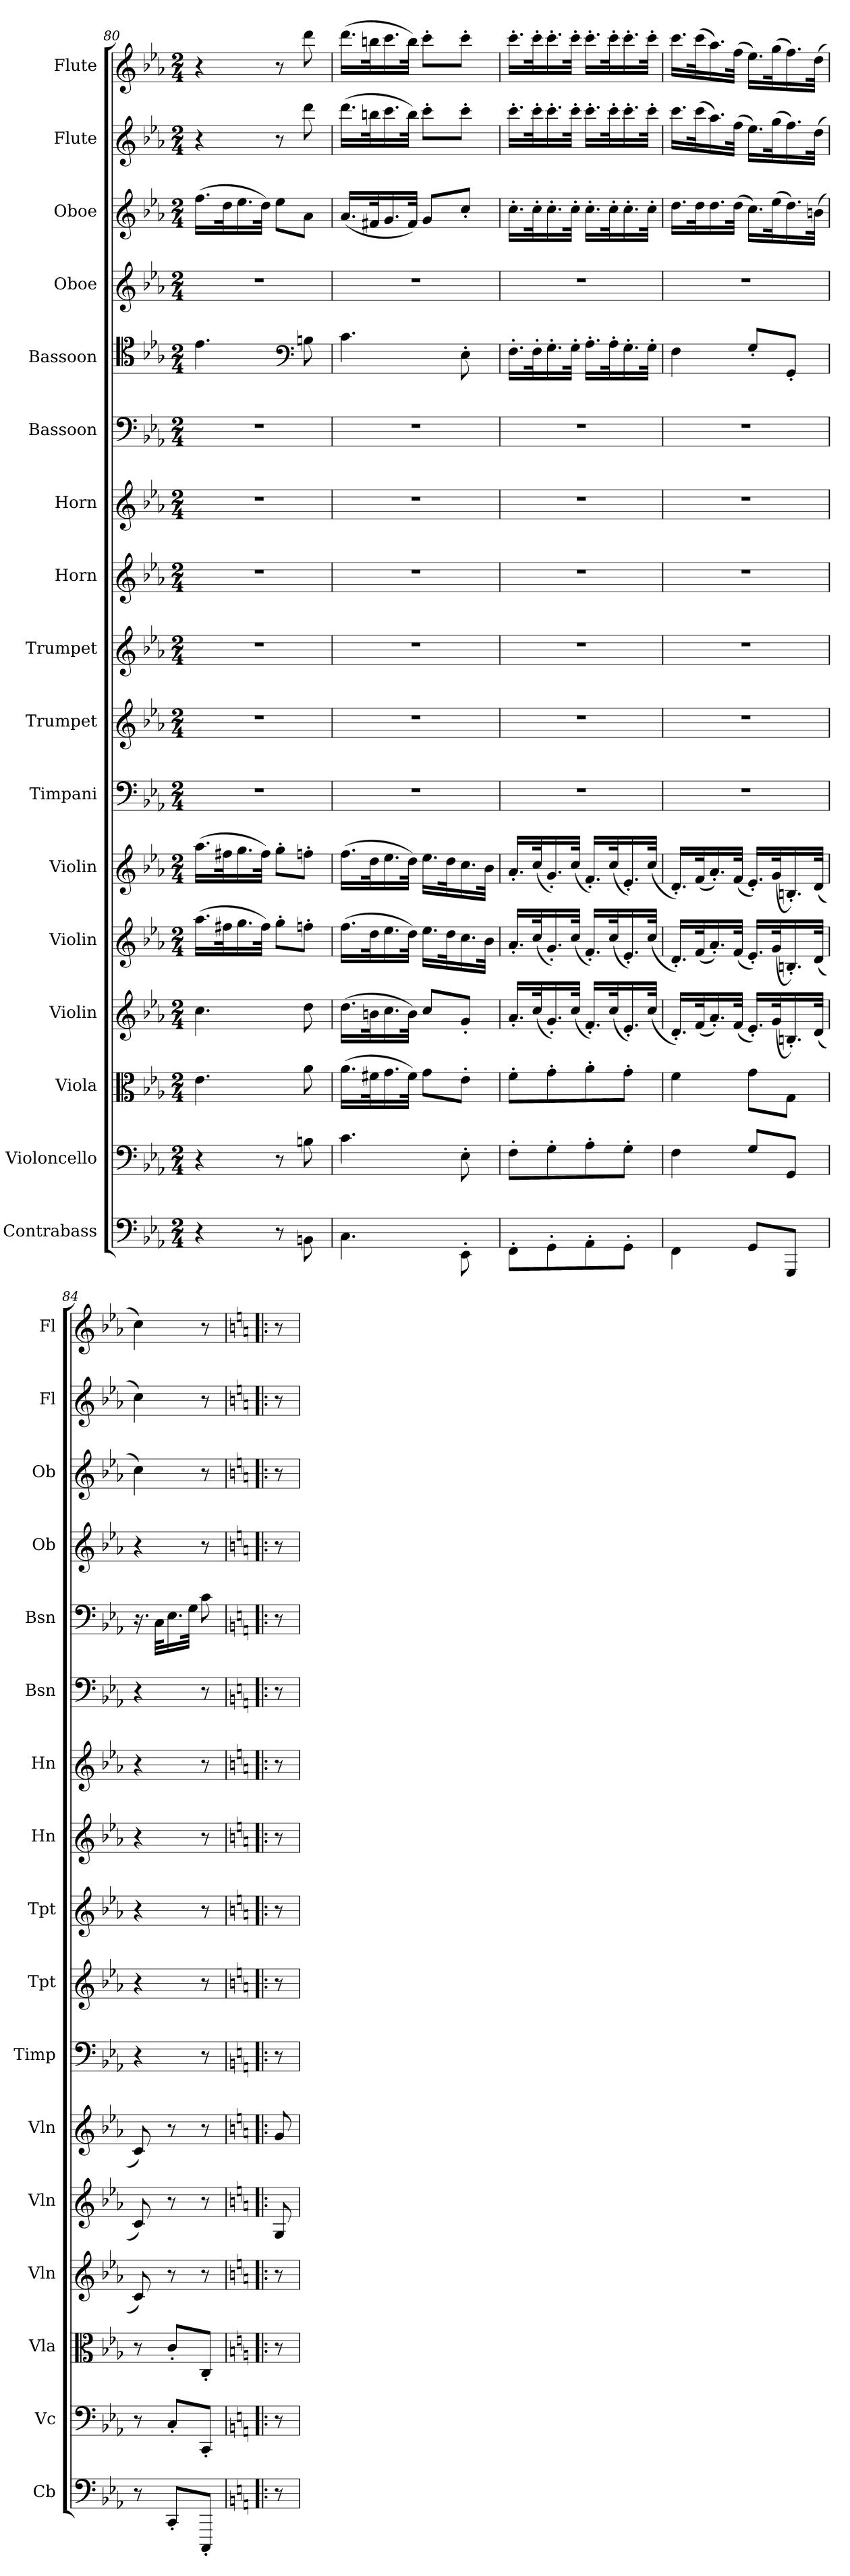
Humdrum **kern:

**kern	**kern	**kern	**kern	**kern	**kern	**kern	**kern	**kern	**kern	**kern	**kern	**kern	**kern	**kern	**kern	**kern
*part17	*part16	*part15	*part14	*part13	*part12	*part11	*part10	*part9	*part8	*part7	*part6	*part5	*part4	*part3	*part2	*part1
*staff17	*staff16	*staff15	*staff14	*staff13	*staff12	*staff11	*staff10	*staff9	*staff8	*staff7	*staff6	*staff5	*staff4	*staff3	*staff2	*staff1
*I"Contrabass	*I"Violoncello	*I"Viola	*I"Violin	*I"Violin	*I"Violin	*I"Timpani	*I"Trumpet	*I"Trumpet	*I"Horn	*I"Horn	*I"Bassoon	*I"Bassoon	*I"Oboe	*I"Oboe	*I"Flute	*I"Flute
*I'Cb	*I'Vc	*I'Vla	*I'Vln	*I'Vln	*I'Vln	*I'Timp	*I'Tpt	*I'Tpt	*I'Hn	*I'Hn	*I'Bsn	*I'Bsn	*I'Ob	*I'Ob	*I'Fl	*I'Fl
*clefF4	*clefF4	*clefC3	*clefG2	*clefG2	*clefG2	*clefF4	*clefG2	*clefG2	*clefG2	*clefG2	*clefF4	*clefC4	*clefG2	*clefG2	*clefG2	*clefG2
*k[b-e-a-]	*k[b-e-a-]	*k[b-e-a-]	*k[b-e-a-]	*k[b-e-a-]	*k[b-e-a-]	*k[b-e-a-]	*k[b-e-a-]	*k[b-e-a-]	*k[b-e-a-]	*k[b-e-a-]	*k[b-e-a-]	*k[b-e-a-]	*k[b-e-a-]	*k[b-e-a-]	*k[b-e-a-]	*k[b-e-a-]
*M2/4	*M2/4	*M2/4	*M2/4	*M2/4	*M2/4	*M2/4	*M2/4	*M2/4	*M2/4	*M2/4	*M2/4	*M2/4	*M2/4	*M2/4	*M2/4	*M2/4
=80	=80	=80	=80	=80	=80	=80	=80	=80	=80	=80	=80	=80	=80	=80	=80	=80
4r	4r	4.e-\	4.cc\	(16.aa-\LL	(16.aa-\LL	2r	2r	2r	2r	2r	2r	4.e-\	2r	(16.ff\LL	4r	4r
.	.	.	.	32ff#X\K	32ff#X\K	.	.	.	.	.	.	.	.	32dd\K	.	.
.	.	.	.	16.gg\	16.gg\	.	.	.	.	.	.	.	.	16.ee-\	.	.
.	.	.	.	32ff#\JJk)	32ff#\JJk)	.	.	.	.	.	.	.	.	32dd\JJk)	.	.
8r	8r	.	.	8gg'\L	8gg'\L	.	.	.	.	.	.	.	.	8ee-\L	8r	8r
*	*	*	*	*	*	*	*	*	*	*	*	*clefF4	*	*	*	*
8BBn\	8Bn\	8a-\	8dd\	8ffn'\J	8ffn'\J	.	.	.	.	.	.	8Bn\	.	8a-\J	8ddd\	8ddd\
=81	=81	=81	=81	=81	=81	=81	=81	=81	=81	=81	=81	=81	=81	=81	=81	=81
4.C\	4.c\	(16.a-\LL	(16.dd\LL	(16.ff\LL	(16.ff\LL	2r	2r	2r	2r	2r	2r	4.c\	2r	(16.a-/LL	(16.ddd\LL	(16.ddd\LL
.	.	32f#X\K	32bn\K	32dd\K	32dd\K	.	.	.	.	.	.	.	.	32f#X/K	32bbn\K	32bbn\K
.	.	16.g\	16.cc\	16.ee-\	16.ee-\	.	.	.	.	.	.	.	.	16.g/	16.ccc\	16.ccc\
.	.	32f#\JJk)	32b\JJk)	32dd\JJk)	32dd\JJk)	.	.	.	.	.	.	.	.	32f#/JJk)	32bb\JJk)	32bb\JJk)
.	.	8g\L	8cc/L	16.ee-\LL	16.ee-\LL	.	.	.	.	.	.	.	.	8g/L	8ccc'\L	8ccc'\L
.	.	.	.	32dd\K	32dd\K	.	.	.	.	.	.	.	.	.	.	.
8EE-'\	8E-'\	8e-'\J	8g'/J	16.cc\	16.cc\	.	.	.	.	.	.	8E-'\	.	8cc'/J	8ccc'\J	8ccc'\J
.	.	.	.	32b-\JJk	32b-\JJk	.	.	.	.	.	.	.	.	.	.	.
=82	=82	=82	=82	=82	=82	=82	=82	=82	=82	=82	=82	=82	=82	=82	=82	=82
8FF'\L	8F'\L	8f'\L	16.a-'/LL	16.a-'/LL	16.a-'/LL	2r	2r	2r	2r	2r	2r	16.F'\LL	2r	16.cc'\LL	16.ccc'\LL	16.ccc'\LL
.	.	.	(32cc/K	(32cc/K	(32cc/K	.	.	.	.	.	.	32F'\K	.	32cc'\K	32ccc'\K	32ccc'\K
8GG'\	8G'\	8g'\	16.g'/)	16.g'/)	16.g'/)	.	.	.	.	.	.	16.G'\	.	16.cc'\	16.ccc'\	16.ccc'\
.	.	.	(32cc/JJk	(32cc/JJk	(32cc/JJk	.	.	.	.	.	.	32G'\JJk	.	32cc'\JJk	32ccc'\JJk	32ccc'\JJk
8AA-'\	8A-'\	8a-'\	16.f'/LL)	16.f'/LL)	16.f'/LL)	.	.	.	.	.	.	16.A-'\LL	.	16.cc'\LL	16.ccc'\LL	16.ccc'\LL
.	.	.	(32cc/K	(32cc/K	(32cc/K	.	.	.	.	.	.	32A-'\K	.	32cc'\K	32ccc'\K	32ccc'\K
8GG'\J	8G'\J	8g'\J	16.e-'/)	16.e-'/)	16.e-'/)	.	.	.	.	.	.	16.G'\	.	16.cc'\	16.ccc'\	16.ccc'\
.	.	.	(32cc/JJk	(32cc/JJk	(32cc/JJk	.	.	.	.	.	.	32G'\JJk	.	32cc'\JJk	32ccc'\JJk	32ccc'\JJk
=83	=83	=83	=83	=83	=83	=83	=83	=83	=83	=83	=83	=83	=83	=83	=83	=83
4FF\	4F\	4f\	16.d'/LL)	16.d'/LL)	16.d'/LL)	2r	2r	2r	2r	2r	2r	4F\	2r	16.dd\LL	16.ccc\LL	16.ccc\LL
.	.	.	(32f/K	(32f/K	(32f/K	.	.	.	.	.	.	.	.	32dd\K	(32ccc\K	(32ccc\K
.	.	.	16.a-'/)	16.a-'/)	16.a-'/)	.	.	.	.	.	.	.	.	16.dd\	16.aa-\)	16.aa-\)
.	.	.	(32f/JJk	(32f/JJk	(32f/JJk	.	.	.	.	.	.	.	.	(32dd\JJk	(32ff\JJk	(32ff\JJk
8GG/L	8G/L	8g\L	16.e-'/LL)	16.e-'/LL)	16.e-'/LL)	.	.	.	.	.	.	8G'/L	.	16.cc\LL)	16.ee-\LL)	16.ee-\LL)
.	.	.	(32g/K	(32g/K	(32g/K	.	.	.	.	.	.	.	.	(32ee-\K	(32gg\K	(32gg\K
8GGG/J	8GG/J	8G\J	16.Bn'/)	16.Bn'/)	16.Bn'/)	.	.	.	.	.	.	8GG'/J	.	16.dd\)	16.ff\)	16.ff\)
.	.	.	(32d/JJk	(32d/JJk	(32d/JJk	.	.	.	.	.	.	.	.	(32bn\JJk	(32dd\JJk	(32dd\JJk
=84	=84	=84	=84	=84	=84	=84	=84	=84	=84	=84	=84	=84	=84	=84	=84	=84
8r	8r	8r	8c/)	8c/)	8c/)	4r	4r	4r	4r	4r	4r	16.r	4r	4cc\)	4cc\)	4cc\)
.	.	.	.	.	.	.	.	.	.	.	.	32C\KLL	.	.	.	.
8CC'/L	8C'/L	8c'/L	8r	8r	8r	.	.	.	.	.	.	16.E-\	.	.	.	.
.	.	.	.	.	.	.	.	.	.	.	.	32G\JJk	.	.	.	.
8CCC'/J	8CC'/J	8C'/J	8r	8r	8r	8r	8r	8r	8r	8r	8r	8c\	8r	8r	8r	8r
=!|:	=!|:	=!|:	=!|:	=!|:	=!|:	=!|:	=!|:	=!|:	=!|:	=!|:	=!|:	=!|:	=!|:	=!|:	=!|:	=!|:
*k[]	*k[]	*k[]	*k[]	*k[]	*k[]	*k[]	*k[]	*k[]	*k[]	*k[]	*k[]	*k[]	*k[]	*k[]	*k[]	*k[]
8r	8r	8r	8r	8G/	8g/	8r	8r	8r	8r	8r	8r	8r	8r	8r	8r	8r
=	=	=	=	=	=	=	=	=	=	=	=	=	=	=	=	=
*-	*-	*-	*-	*-	*-	*-	*-	*-	*-	*-	*-	*-	*-	*-	*-	*-
